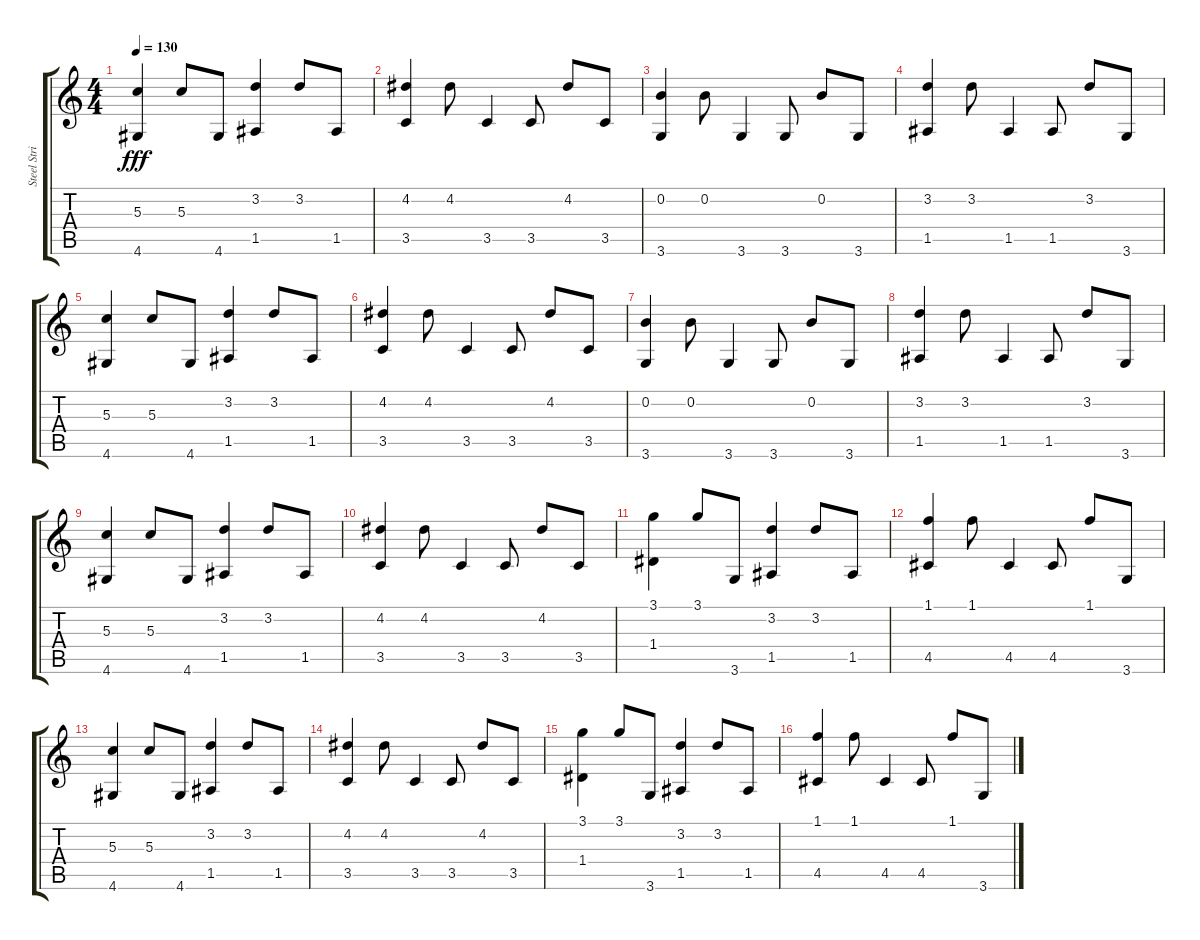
\track ("Steel String Guitar" "Steel Stri") {instrument acousticguitarsteel}
\staff {score tabs}
\tuning (E4 B3 G3 D3 A2 E2) {hide}
\ts (4 4)
\tempo 130
\clef g2
\ks c
(5.3 4.6).4{dy fff} 5.3.8 4.6.8 (3.2 1.5).4 3.2.8 1.5.8 |
(4.2 3.5).4 4.2.8 3.5.4 3.5.8 4.2.8 3.5.8 |
(0.2 3.6).4 0.2.8 3.6.4 3.6.8 0.2.8 3.6.8 |
(3.2 1.5).4 3.2.8 1.5.4 1.5.8 3.2.8 3.6.8 |
(5.3 4.6).4 5.3.8 4.6.8 (3.2 1.5).4 3.2.8 1.5.8 |
(4.2 3.5).4 4.2.8 3.5.4 3.5.8 4.2.8 3.5.8 |
(0.2 3.6).4 0.2.8 3.6.4 3.6.8 0.2.8 3.6.8 |
(3.2 1.5).4 3.2.8 1.5.4 1.5.8 3.2.8 3.6.8 |
(5.3 4.6).4 5.3.8 4.6.8 (3.2 1.5).4 3.2.8 1.5.8 |
(4.2 3.5).4 4.2.8 3.5.4 3.5.8 4.2.8 3.5.8 |
(3.1 1.4).4 3.1.8 3.6.8 (3.2 1.5).4 3.2.8 1.5.8 |
(1.1 4.5).4 1.1.8 4.5.4 4.5.8 1.1.8 3.6.8 |
(5.3 4.6).4 5.3.8 4.6.8 (3.2 1.5).4 3.2.8 1.5.8 |
(4.2 3.5).4 4.2.8 3.5.4 3.5.8 4.2.8 3.5.8 |
(3.1 1.4).4 3.1.8 3.6.8 (3.2 1.5).4 3.2.8 1.5.8 |
(1.1 4.5).4 1.1.8 4.5.4 4.5.8 1.1.8 3.6.8
